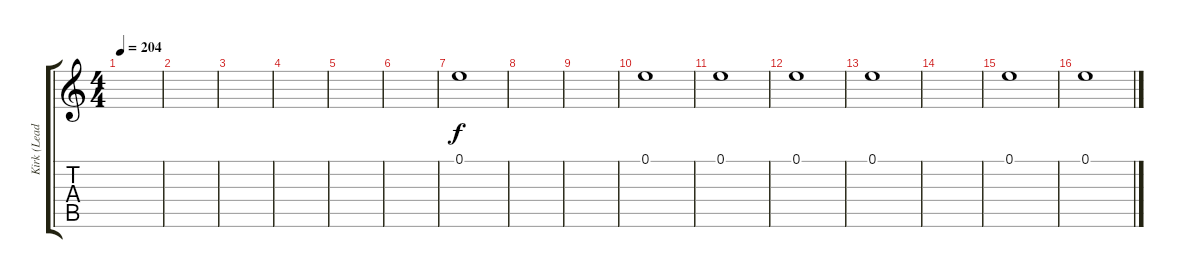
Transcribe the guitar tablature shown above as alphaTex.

\track ("Kirk (Lead 2)" "Kirk (Lead") {instrument overdrivenguitar}
\staff {score tabs}
\tuning (E4 B3 G3 D3 A2 E2) {hide}
\ts (4 4)
\tempo 204
\clef g2
\ks c
|
|
|
|
|
|
0.1.1{dy f} |
|
|
0.1.1 |
0.1.1 |
0.1.1 |
0.1.1 |
|
0.1.1 |
0.1.1
